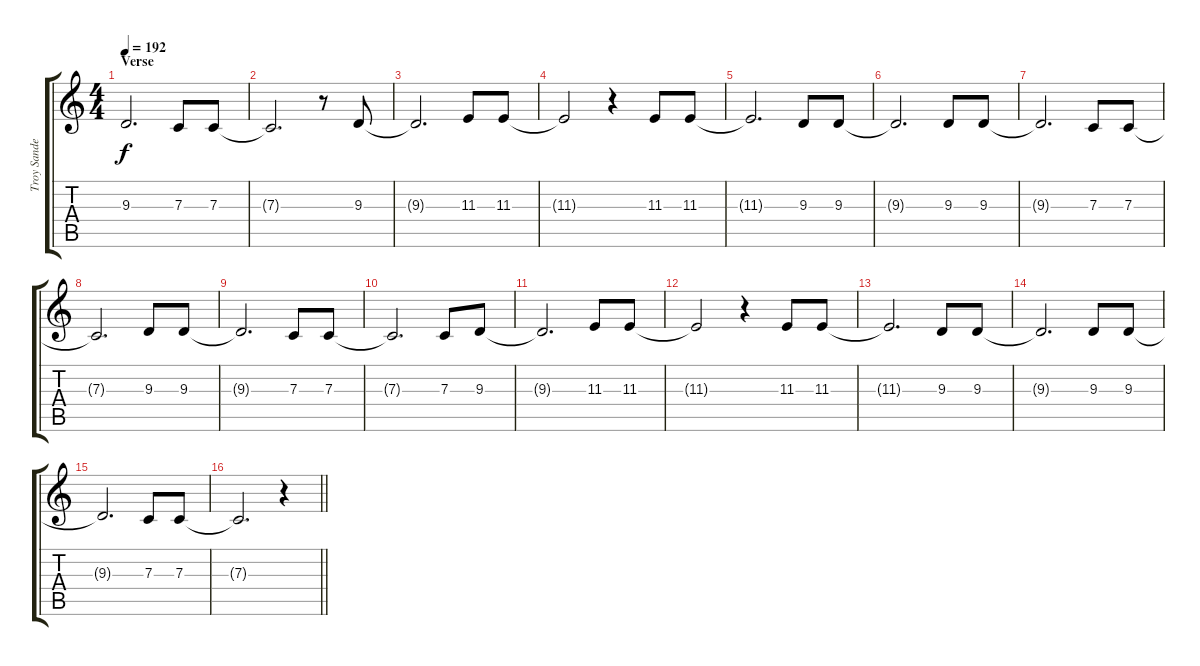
\track ("Troy Sanders - Vocals" "Troy Sande") {instrument flute}
\staff {score tabs}
\tuning (D4 A3 F3 C3 G2 C2) {hide}
\ts (4 4)
\section ("" "Verse")
\tempo 192
\clef g2
\ks c
9.3.2{d dy f} 7.3.8 7.3.8 |
7.3{t}.2{d} r.8 9.3.8 |
9.3{t}.2{d} 11.3.8 11.3.8 |
11.3{t}.2 r.4 11.3.8 11.3.8 |
11.3{t}.2{d} 9.3.8 9.3.8 |
9.3{t}.2{d} 9.3.8 9.3.8 |
9.3{t}.2{d} 7.3.8 7.3.8 |
7.3{t}.2{d} 9.3.8 9.3.8 |
9.3{t}.2{d} 7.3.8 7.3.8 |
7.3{t}.2{d} 7.3.8 9.3.8 |
9.3{t}.2{d} 11.3.8 11.3.8 |
11.3{t}.2 r.4 11.3.8 11.3.8 |
11.3{t}.2{d} 9.3.8 9.3.8 |
9.3{t}.2{d} 9.3.8 9.3.8 |
9.3{t}.2{d} 7.3.8 7.3.8 |
\barLineRight lightlight
7.3{t}.2{d} r.4
